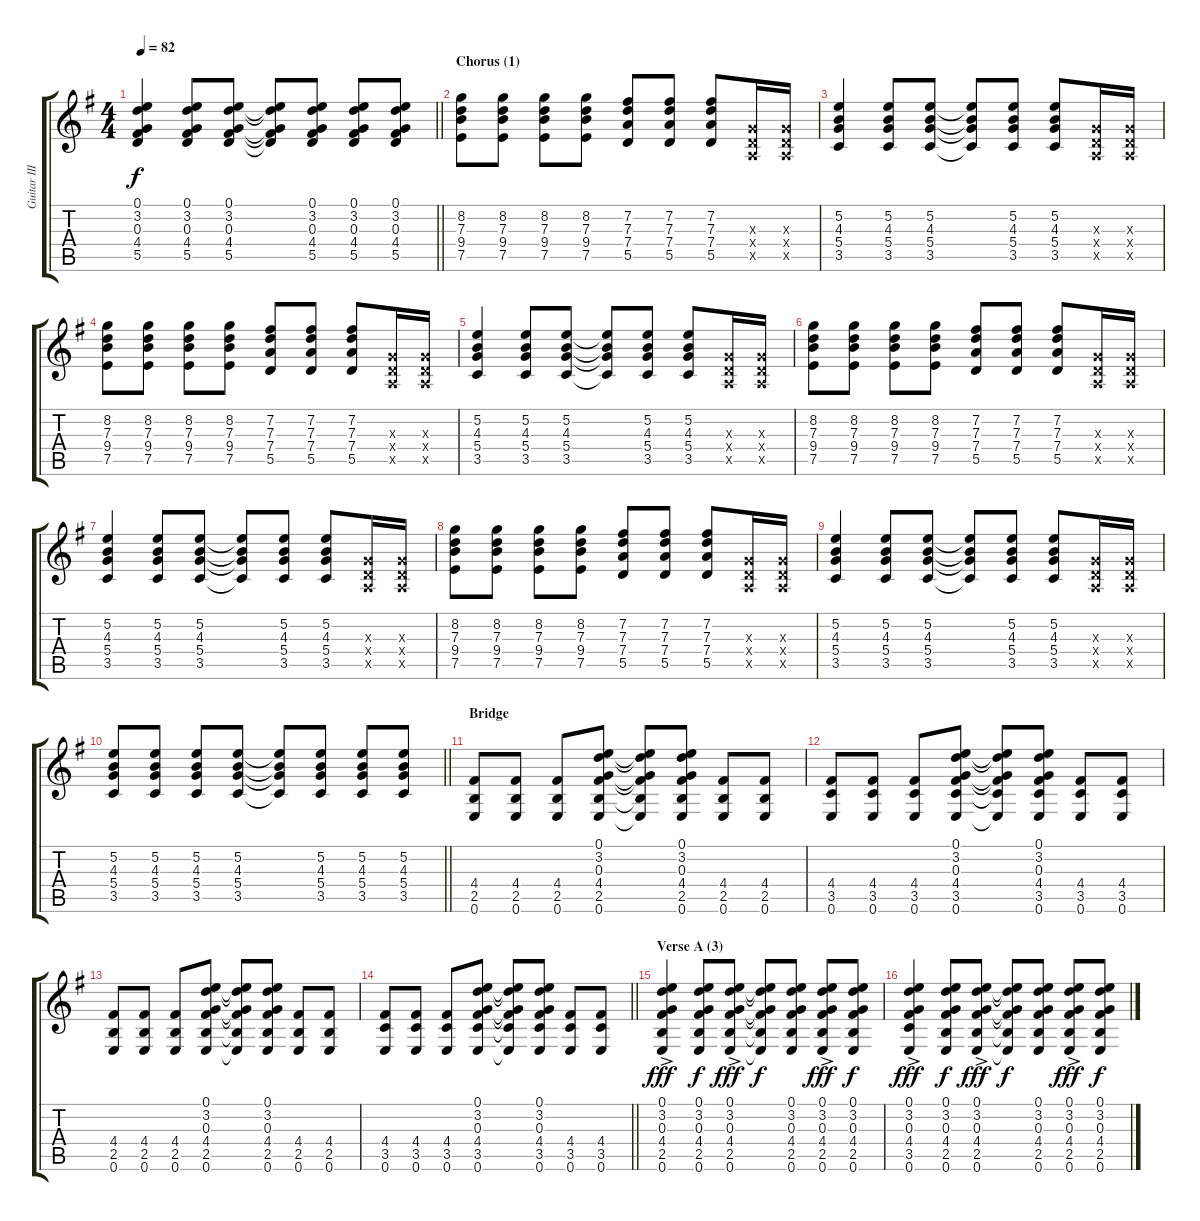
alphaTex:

\track ("Guitar III" "Guitar III") {instrument acousticguitarsteel}
\staff {score tabs}
\tuning (E4 B3 G3 D3 A2 E2) {hide}
\ts (4 4)
\tempo 82
\clef g2
\barLineRight lightlight
\ks eminor
(0.1 3.2 0.3 4.4 5.5).4{dy f} (0.1 3.2 0.3 4.4 5.5).8 (0.1 3.2 0.3 4.4 5.5).8 (0.1{t} 3.2{t} 0.3{t} 4.4{t} 5.5{t}).8 (0.1 3.2 0.3 4.4 5.5).8 (0.1 3.2 0.3 4.4 5.5).8 (0.1 3.2 0.3 4.4 5.5).8 |
\section ("" "Chorus (1)")
(8.2 7.3 9.4 7.5).8 (8.2 7.3 9.4 7.5).8 (8.2 7.3 9.4 7.5).8 (8.2 7.3 9.4 7.5).8 (7.2 7.3 7.4 5.5).8 (7.2 7.3 7.4 5.5).8 (7.2 7.3 7.4 5.5).8 (0.3{x} 0.4{x} 0.5{x}).16 (0.3{x} 0.4{x} 0.5{x}).16 |
(5.2 4.3 5.4 3.5).4 (5.2 4.3 5.4 3.5).8 (5.2 4.3 5.4 3.5).8 (5.2{t} 4.3{t} 5.4{t} 3.5{t}).8 (5.2 4.3 5.4 3.5).8 (5.2 4.3 5.4 3.5).8 (0.3{x} 0.4{x} 0.5{x}).16 (0.3{x} 0.4{x} 0.5{x}).16 |
(8.2 7.3 9.4 7.5).8 (8.2 7.3 9.4 7.5).8 (8.2 7.3 9.4 7.5).8 (8.2 7.3 9.4 7.5).8 (7.2 7.3 7.4 5.5).8 (7.2 7.3 7.4 5.5).8 (7.2 7.3 7.4 5.5).8 (0.3{x} 0.4{x} 0.5{x}).16 (0.3{x} 0.4{x} 0.5{x}).16 |
(5.2 4.3 5.4 3.5).4 (5.2 4.3 5.4 3.5).8 (5.2 4.3 5.4 3.5).8 (5.2{t} 4.3{t} 5.4{t} 3.5{t}).8 (5.2 4.3 5.4 3.5).8 (5.2 4.3 5.4 3.5).8 (0.3{x} 0.4{x} 0.5{x}).16 (0.3{x} 0.4{x} 0.5{x}).16 |
(8.2 7.3 9.4 7.5).8 (8.2 7.3 9.4 7.5).8 (8.2 7.3 9.4 7.5).8 (8.2 7.3 9.4 7.5).8 (7.2 7.3 7.4 5.5).8 (7.2 7.3 7.4 5.5).8 (7.2 7.3 7.4 5.5).8 (0.3{x} 0.4{x} 0.5{x}).16 (0.3{x} 0.4{x} 0.5{x}).16 |
(5.2 4.3 5.4 3.5).4 (5.2 4.3 5.4 3.5).8 (5.2 4.3 5.4 3.5).8 (5.2{t} 4.3{t} 5.4{t} 3.5{t}).8 (5.2 4.3 5.4 3.5).8 (5.2 4.3 5.4 3.5).8 (0.3{x} 0.4{x} 0.5{x}).16 (0.3{x} 0.4{x} 0.5{x}).16 |
(8.2 7.3 9.4 7.5).8 (8.2 7.3 9.4 7.5).8 (8.2 7.3 9.4 7.5).8 (8.2 7.3 9.4 7.5).8 (7.2 7.3 7.4 5.5).8 (7.2 7.3 7.4 5.5).8 (7.2 7.3 7.4 5.5).8 (0.3{x} 0.4{x} 0.5{x}).16 (0.3{x} 0.4{x} 0.5{x}).16 |
(5.2 4.3 5.4 3.5).4 (5.2 4.3 5.4 3.5).8 (5.2 4.3 5.4 3.5).8 (5.2{t} 4.3{t} 5.4{t} 3.5{t}).8 (5.2 4.3 5.4 3.5).8 (5.2 4.3 5.4 3.5).8 (0.3{x} 0.4{x} 0.5{x}).16 (0.3{x} 0.4{x} 0.5{x}).16 |
\barLineRight lightlight
(5.2 4.3 5.4 3.5).8 (5.2 4.3 5.4 3.5).8 (5.2 4.3 5.4 3.5).8 (5.2 4.3 5.4 3.5).8 (5.2{t} 4.3{t} 5.4{t} 3.5{t}).8 (5.2 4.3 5.4 3.5).8 (5.2 4.3 5.4 3.5).8 (5.2 4.3 5.4 3.5).8 |
\section ("" "Bridge")
(4.4 2.5 0.6).8 (4.4 2.5 0.6).8 (4.4 2.5 0.6).8 (0.1 3.2 0.3 4.4 2.5 0.6).8 (0.1{t} 3.2{t} 0.3{t} 4.4{t} 2.5{t} 0.6{t}).8 (0.1 3.2 0.3 4.4 2.5 0.6).8 (4.4 2.5 0.6).8 (4.4 2.5 0.6).8 |
(4.4 3.5 0.6).8 (4.4 3.5 0.6).8 (4.4 3.5 0.6).8 (0.1 3.2 0.3 4.4 3.5 0.6).8 (0.1{t} 3.2{t} 0.3{t} 4.4{t} 3.5{t} 0.6{t}).8 (0.1 3.2 0.3 4.4 3.5 0.6).8 (4.4 3.5 0.6).8 (4.4 3.5 0.6).8 |
(4.4 2.5 0.6).8 (4.4 2.5 0.6).8 (4.4 2.5 0.6).8 (0.1 3.2 0.3 4.4 2.5 0.6).8 (0.1{t} 3.2{t} 0.3{t} 4.4{t} 2.5{t} 0.6{t}).8 (0.1 3.2 0.3 4.4 2.5 0.6).8 (4.4 2.5 0.6).8 (4.4 2.5 0.6).8 |
\barLineRight lightlight
(4.4 3.5 0.6).8 (4.4 3.5 0.6).8 (4.4 3.5 0.6).8 (0.1 3.2 0.3 4.4 3.5 0.6).8 (0.1{t} 3.2{t} 0.3{t} 4.4{t} 3.5{t} 0.6{t}).8 (0.1 3.2 0.3 4.4 3.5 0.6).8 (4.4 3.5 0.6).8 (4.4 3.5 0.6).8 |
\section ("" "Verse A (3)")
(0.1{ac} 3.2{ac} 0.3{ac} 4.4{ac} 2.5{ac} 0.6{ac}).4{dy fff} (0.1 3.2 0.3 4.4 2.5 0.6).8{dy f} (0.1{ac} 3.2{ac} 0.3{ac} 4.4{ac} 2.5{ac} 0.6{ac}).8{dy fff} (0.1{t} 3.2{t} 0.3{t} 4.4{t} 2.5{t} 0.6{t}).8{dy f} (0.1 3.2 0.3 4.4 2.5 0.6).8 (0.1{ac} 3.2{ac} 0.3{ac} 4.4{ac} 2.5{ac} 0.6{ac}).8{dy fff} (0.1 3.2 0.3 4.4 2.5 0.6).8{dy f} |
(0.1{ac} 3.2{ac} 0.3{ac} 4.4{ac} 3.5{ac} 0.6{ac}).4{dy fff} (0.1 3.2 0.3 4.4 2.5 0.6).8{dy f} (0.1{ac} 3.2{ac} 0.3{ac} 4.4{ac} 2.5{ac} 0.6{ac}).8{dy fff} (0.1{t} 3.2{t} 0.3{t} 4.4{t} 2.5{t} 0.6{t}).8{dy f} (0.1 3.2 0.3 4.4 2.5 0.6).8 (0.1{ac} 3.2{ac} 0.3{ac} 4.4{ac} 2.5{ac} 0.6{ac}).8{dy fff} (0.1 3.2 0.3 4.4 2.5 0.6).8{dy f}
